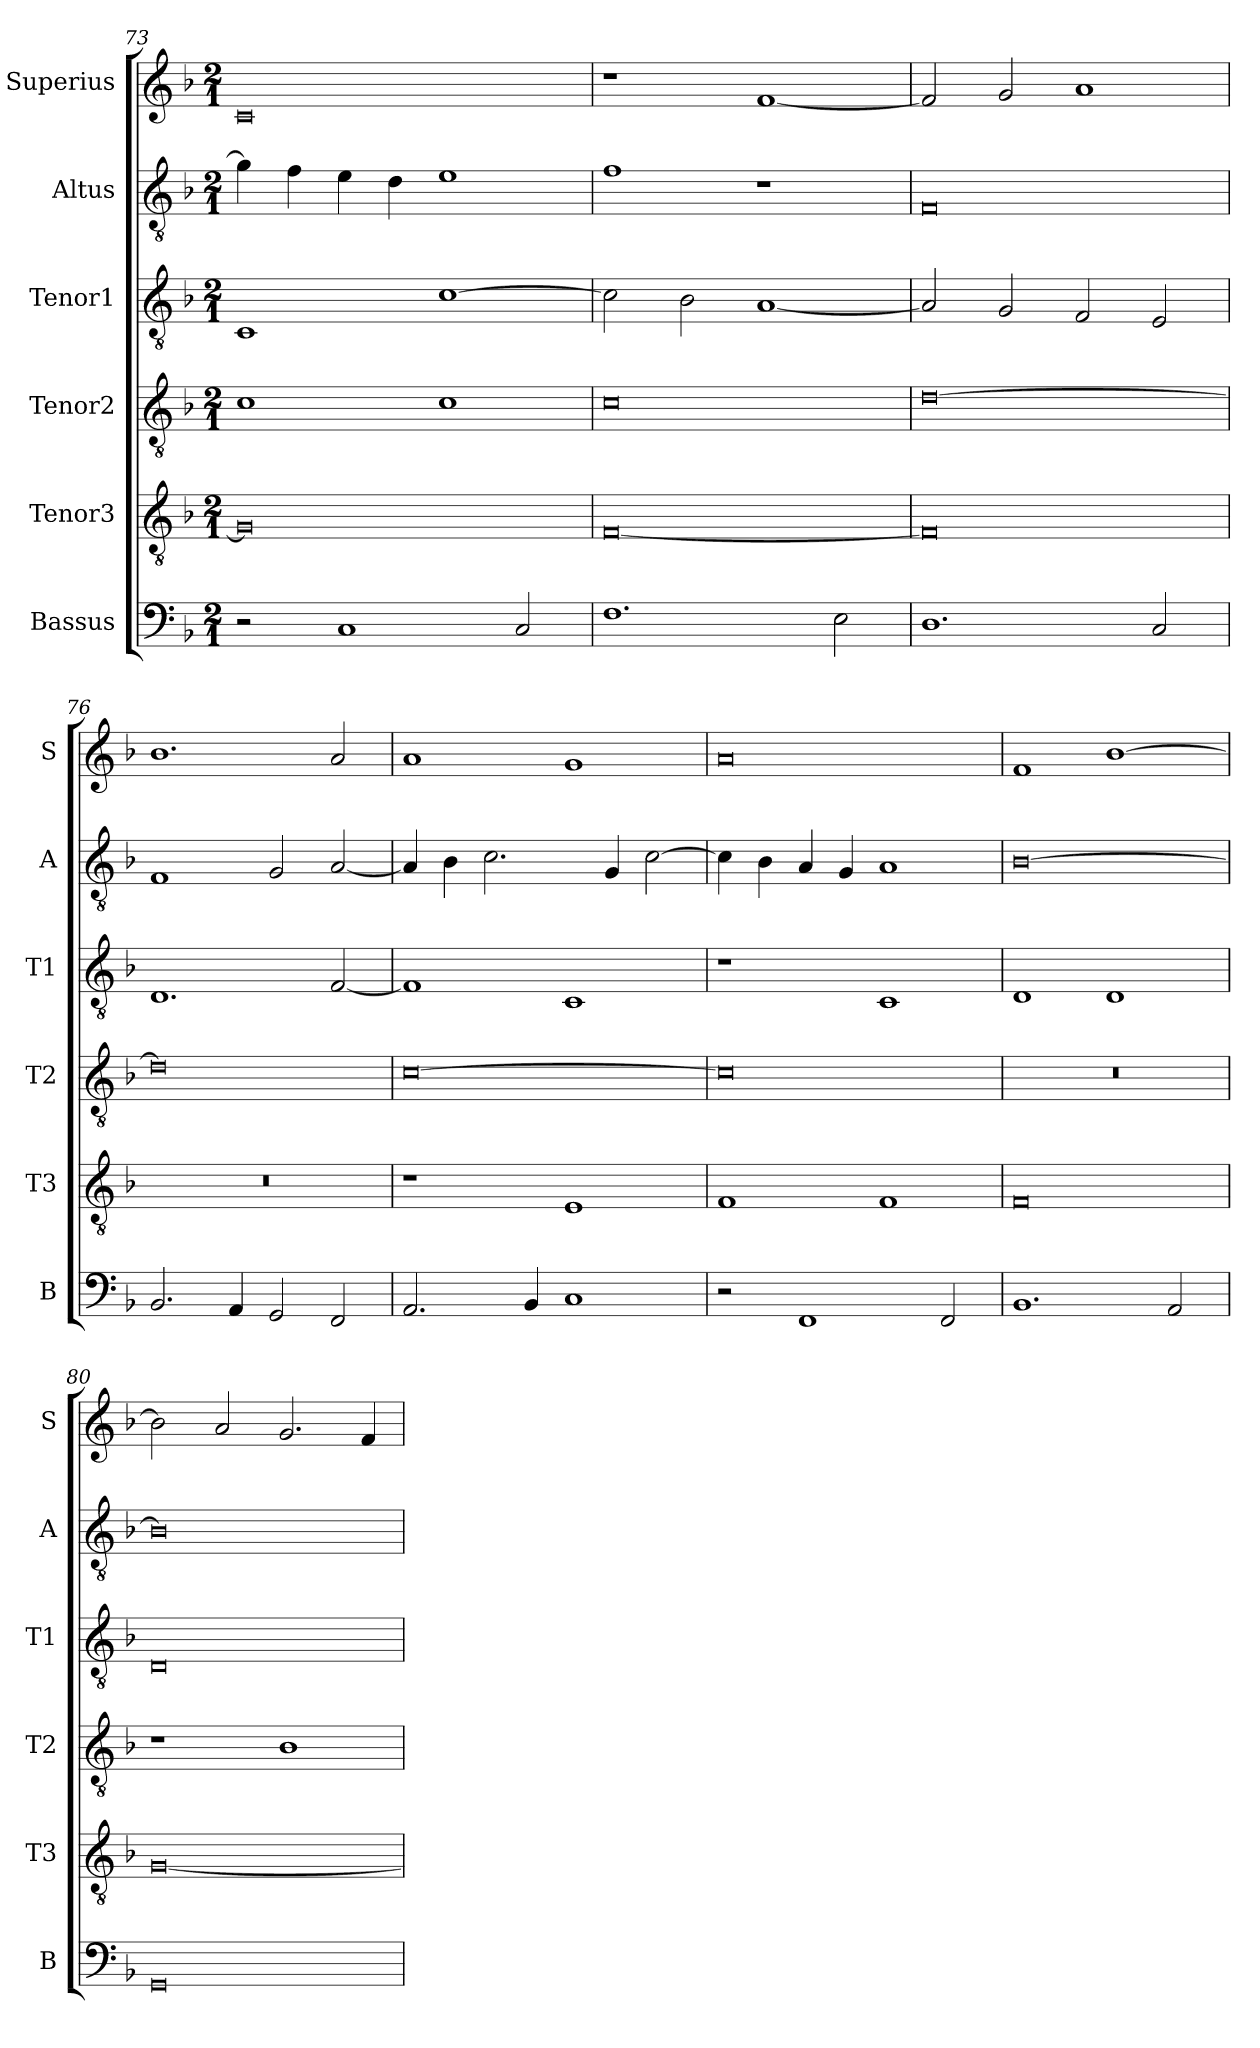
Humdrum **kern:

**kern	**kern	**kern	**kern	**kern	**kern
*part6	*part5	*part4	*part3	*part2	*part1
*staff6	*staff5	*staff4	*staff3	*staff2	*staff1
*I"Bassus	*I"Tenor3	*I"Tenor2	*I"Tenor1	*I"Altus	*I"Superius
*I'B	*I'T3	*I'T2	*I'T1	*I'A	*I'S
*clefF4	*clefGv2	*clefGv2	*clefGv2	*clefGv2	*clefG2
*k[b-]	*k[b-]	*k[b-]	*k[b-]	*k[b-]	*k[b-]
*M2/1	*M2/1	*M2/1	*M2/1	*M2/1	*M2/1
=73	=73	=73	=73	=73	=73
2r	0G]	1c	1C	4g\]	0c
.	.	.	.	4f\	.
1C	.	.	.	4e\	.
.	.	.	.	4d\	.
.	.	1c	[1c	1e	.
2C/	.	.	.	.	.
=74	=74	=74	=74	=74	=74
1.F	[0F	0c	2c\]	1f	1r
.	.	.	2B-\	.	.
.	.	.	[1A	1r	[1f
2E\	.	.	.	.	.
=75	=75	=75	=75	=75	=75
1.D	0F]	[0d	2A/]	0F	2f/]
.	.	.	2G/	.	2g/
.	.	.	2F/	.	1a
2C/	.	.	2E/	.	.
=76	=76	=76	=76	=76	=76
2.BB-/	0r	0d]	1.D	1F	1.b-
4AA/	.	.	.	.	.
2GG/	.	.	.	2G/	.
2FF/	.	.	[2F/	[2A/	2a/
=77	=77	=77	=77	=77	=77
2.AA/	1r	[0c	1F]	4A/]	1a
.	.	.	.	4B-\	.
.	.	.	.	2.c\	.
4BB-/	.	.	.	.	.
1C	1E	.	1C	.	1g
.	.	.	.	4G/	.
.	.	.	.	[2c\	.
=78	=78	=78	=78	=78	=78
2r	1F	0c]	1r	4c\]	0a
.	.	.	.	4B-\	.
1FF	.	.	.	4A/	.
.	.	.	.	4G/	.
.	1F	.	1C	1A	.
2FF/	.	.	.	.	.
=79	=79	=79	=79	=79	=79
1.BB-	0F	0r	1D	[0B-	1f
.	.	.	1D	.	[1b-
2AA/	.	.	.	.	.
=80	=80	=80	=80	=80	=80
0GG	[0G	1r	0D	0B-]	2b-\]
.	.	.	.	.	2a/
.	.	1B-	.	.	2.g/
.	.	.	.	.	4f/
=	=	=	=	=	=
*-	*-	*-	*-	*-	*-
